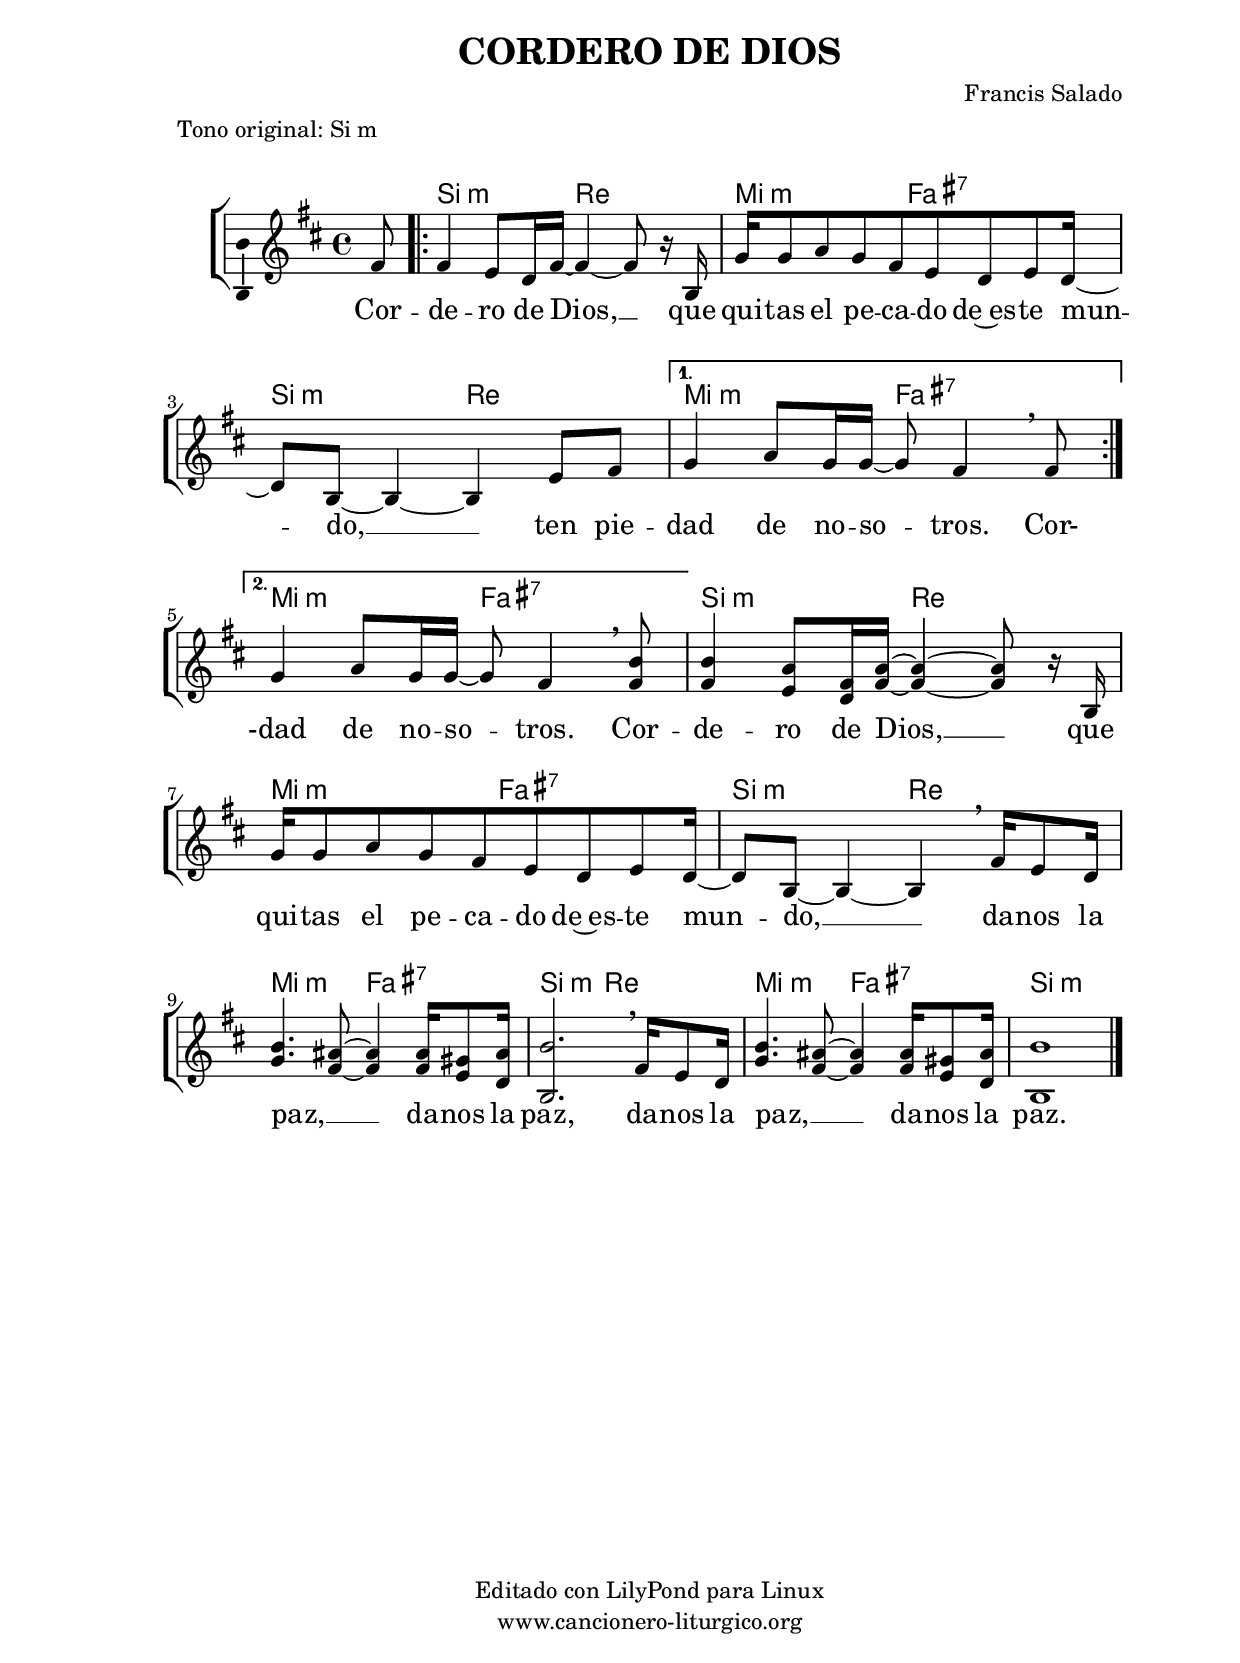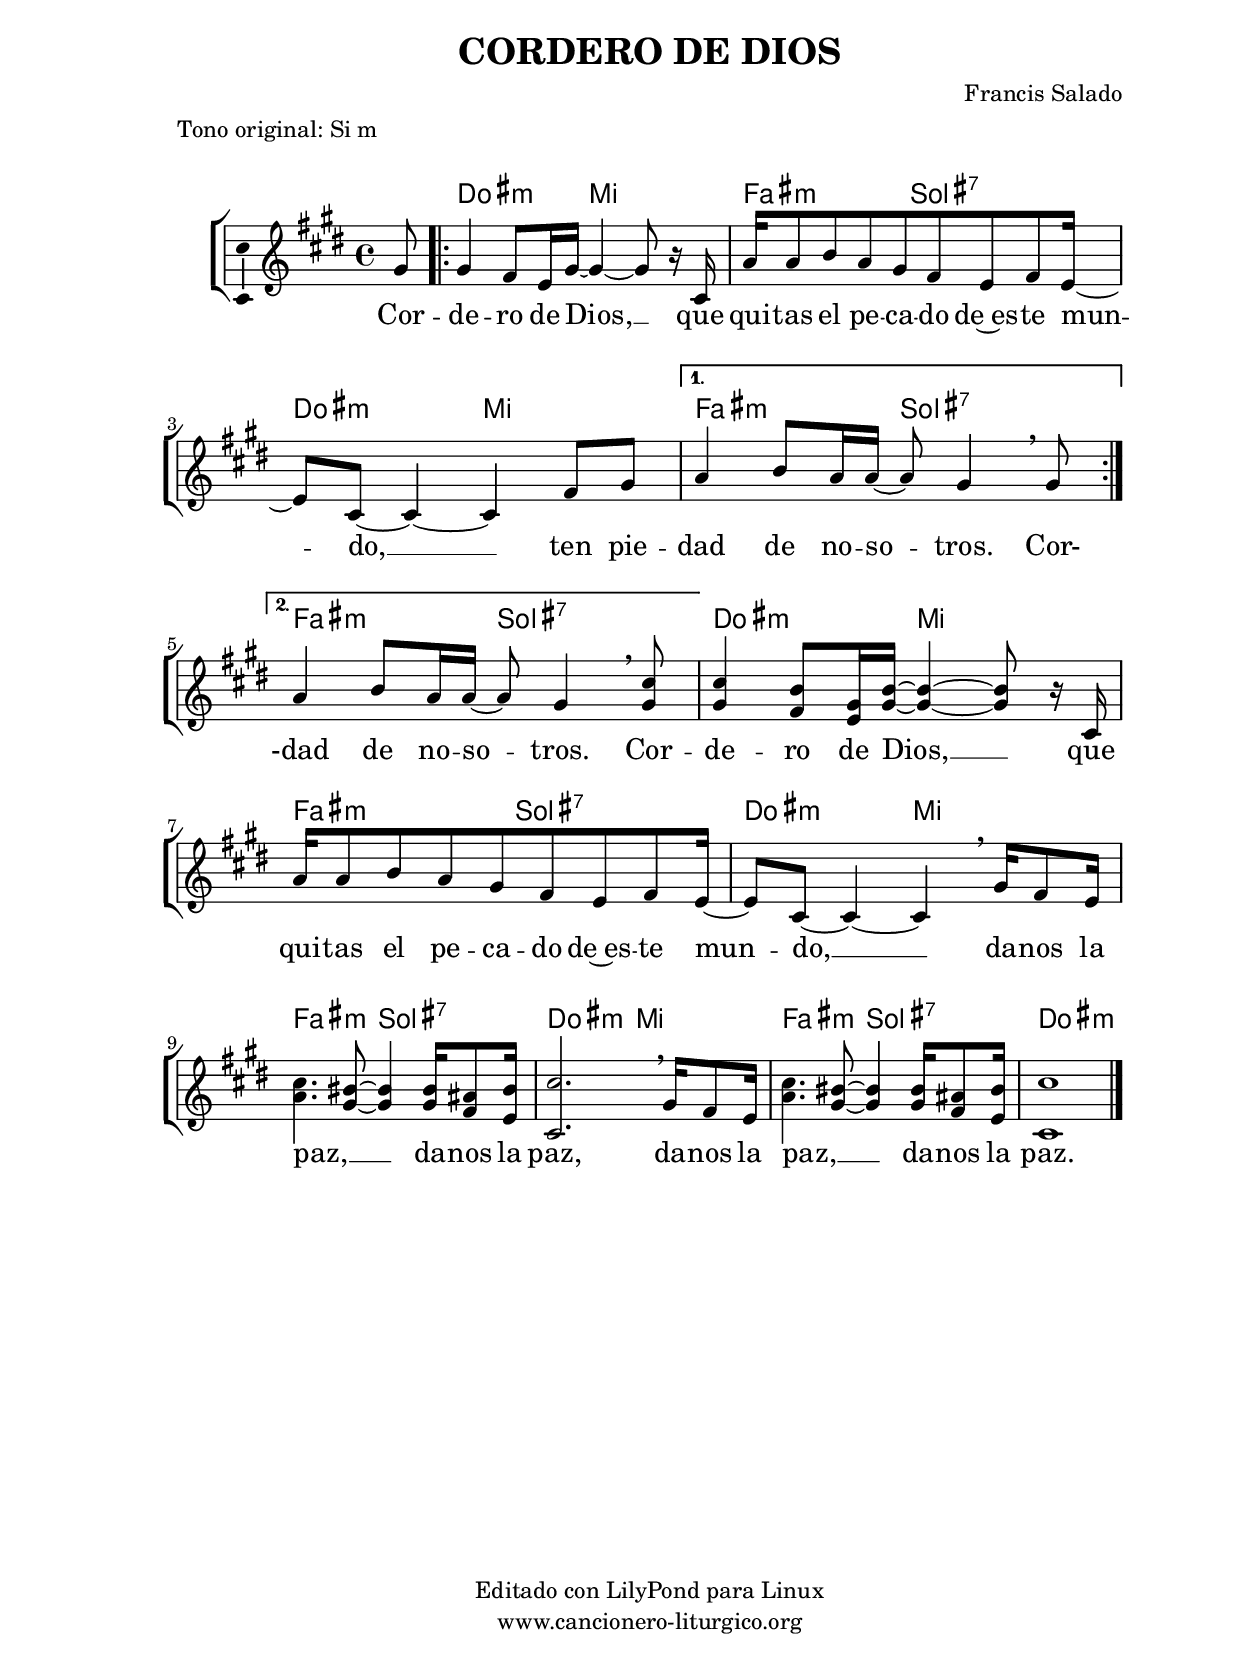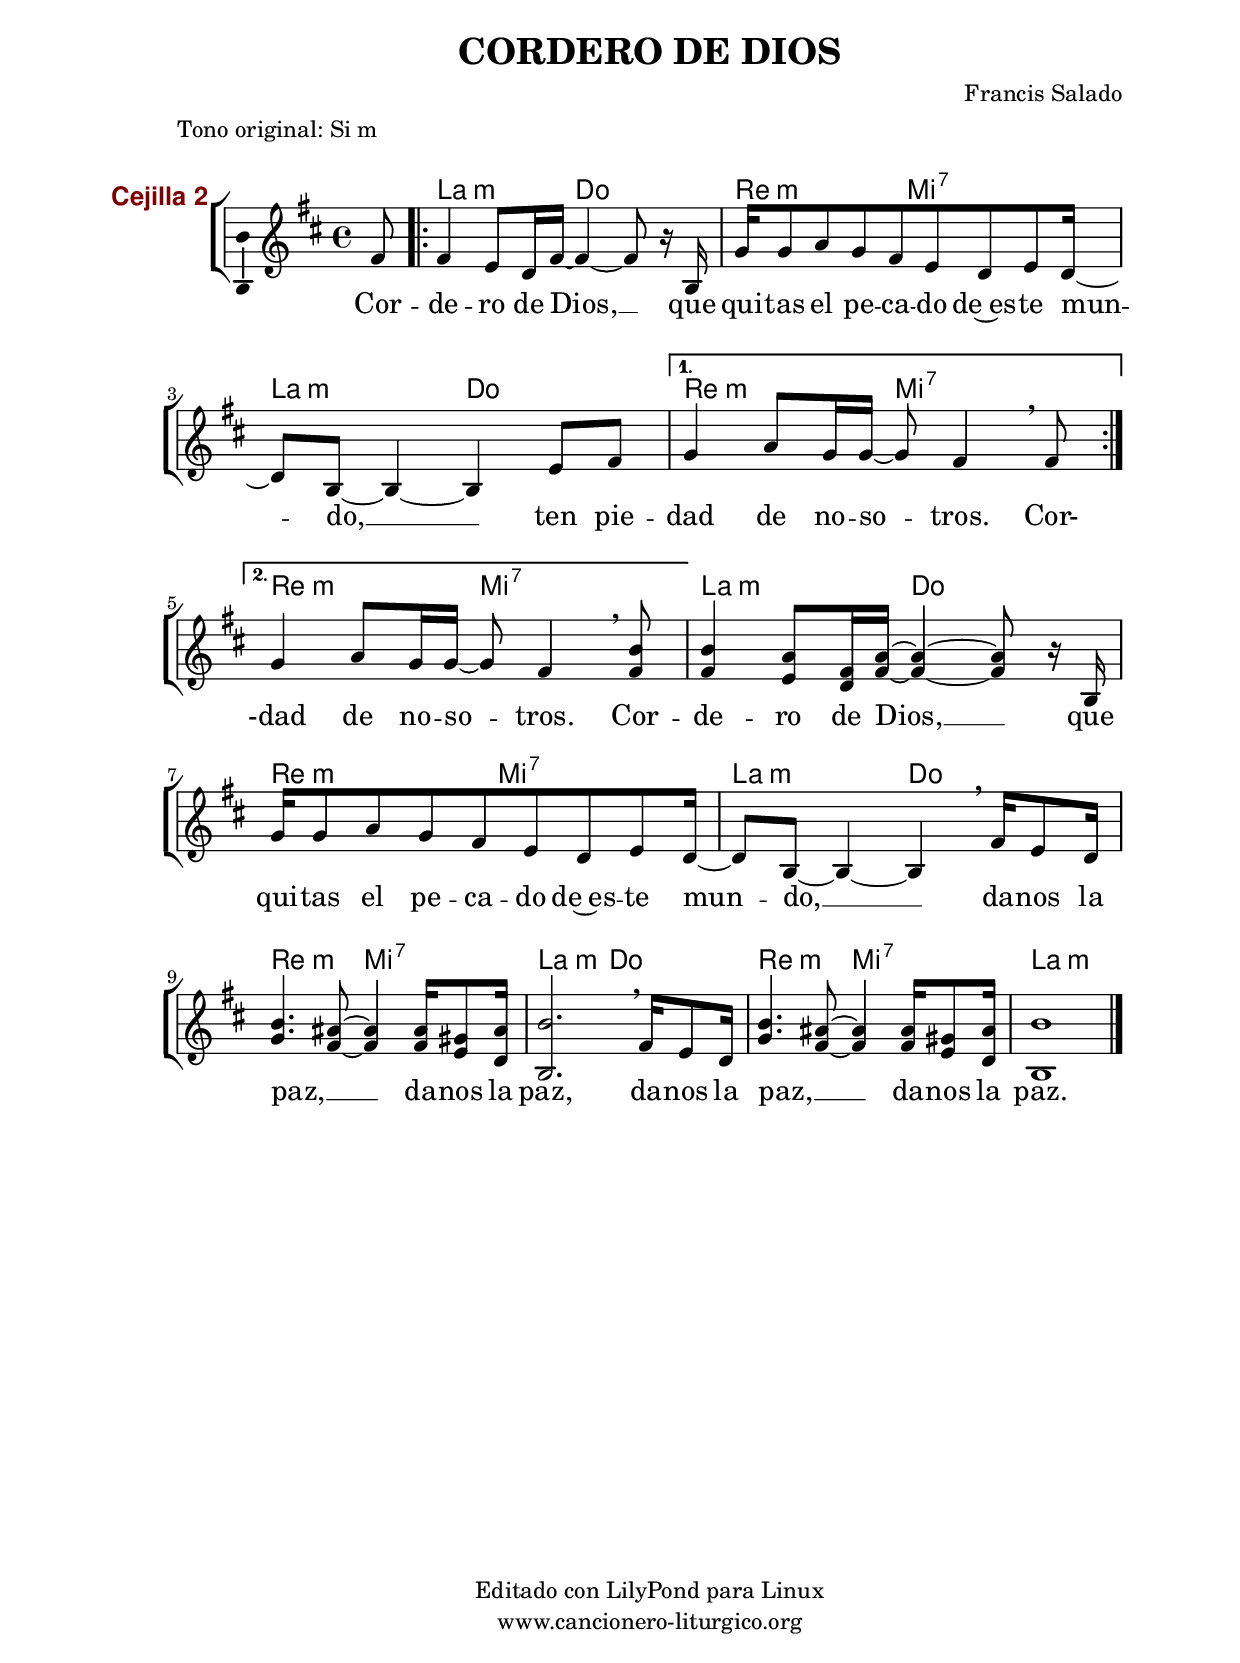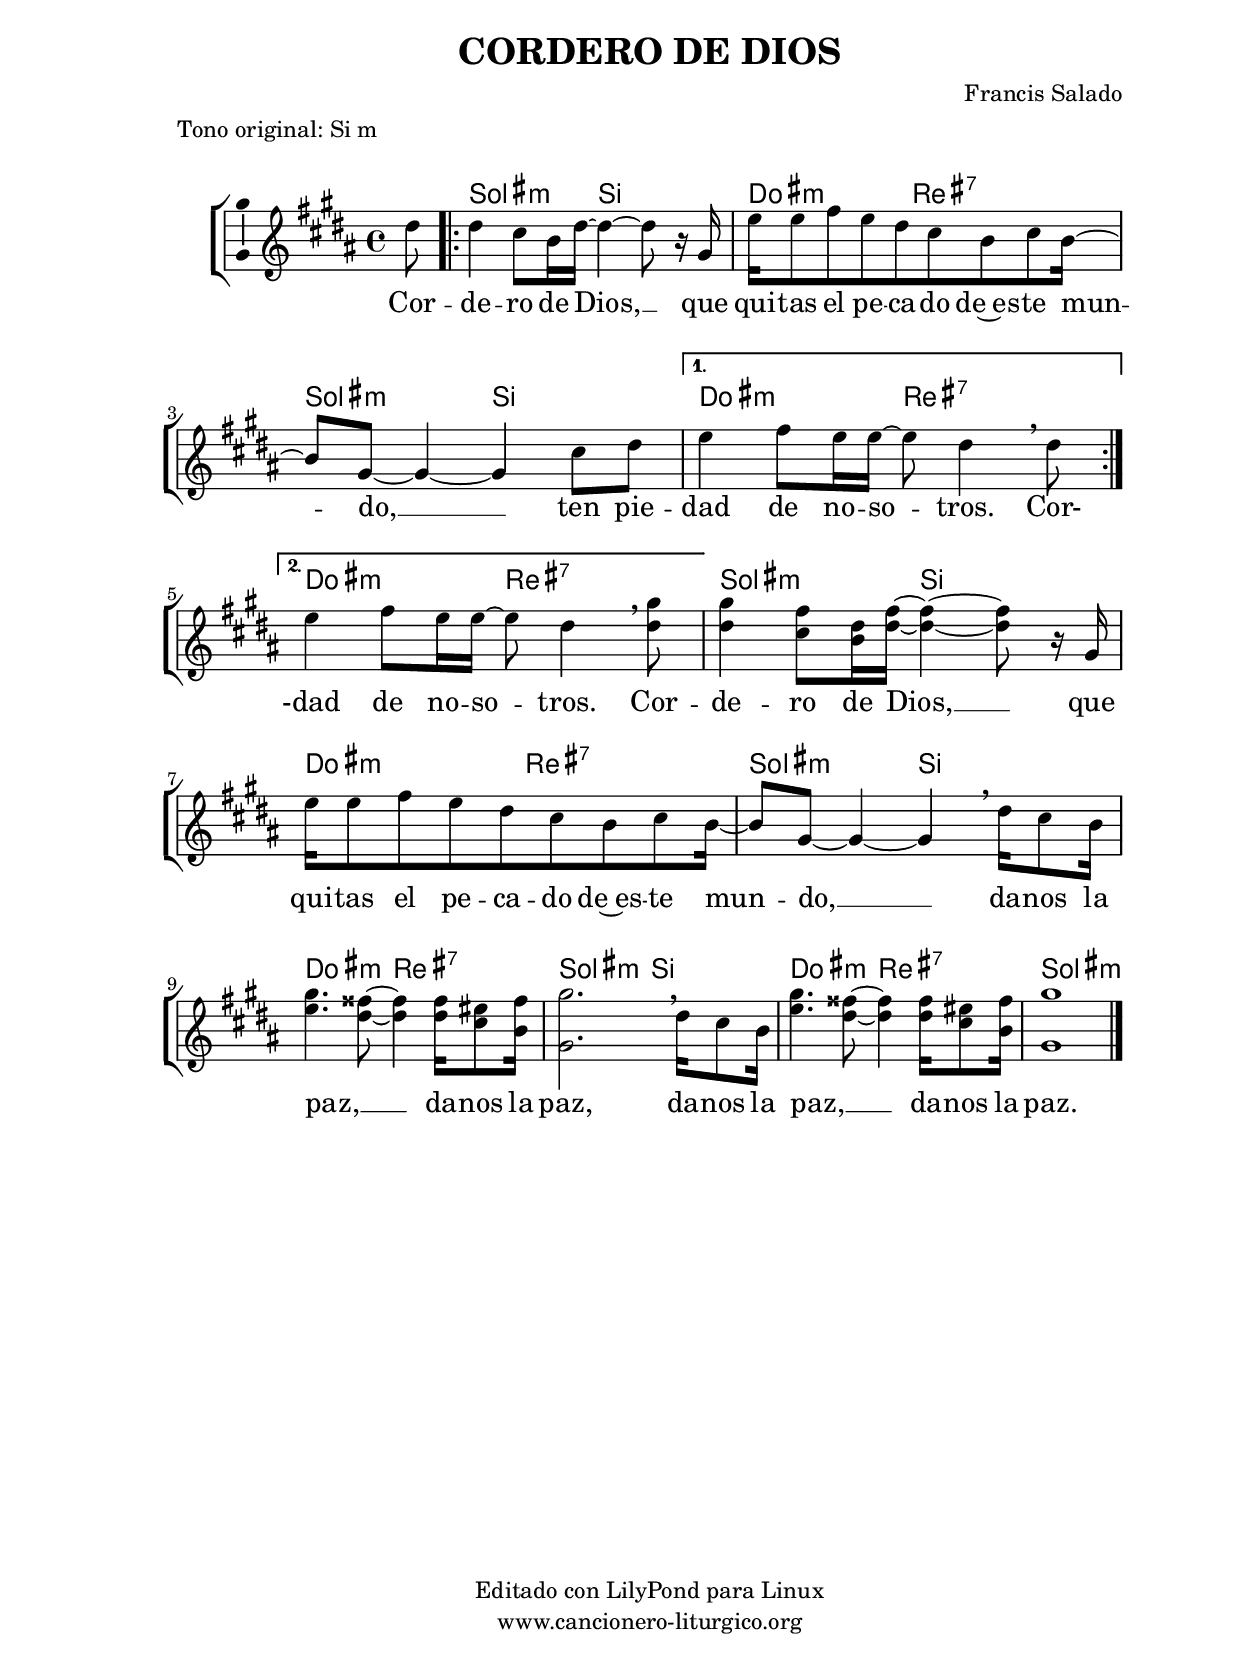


%versión de lilypond para la que se ha escrito esta partitura:
\version "2.16.0"

	%Tamaño papel
	#(set-default-paper-size "a4")
	%Tamaño partitura
	#(set-global-staff-size 20)
	%No responde al pulsar sobre una nota
	#(ly:set-option 'point-and-click #f)

%parámetros del encabezamiento:
\header {
	title = "CORDERO DE DIOS"
	subtitle = ""
	composer = "Francis Salado"
	poet = ""
	meter = "Tono original: Si m"
	arranger = ""
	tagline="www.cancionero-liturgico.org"
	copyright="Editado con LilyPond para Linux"
	tiempo = ""
	usos = "Agnus"
	letra = ""
	}

%parámetros asociados al papel:
\paper  {
	oddHeaderMarkup = \markup {\fill-line { \on-the-fly #not-first-page \fromproperty #'header:title \on-the-fly #not-first-page \fromproperty #'header:composer }}
	evenHeaderMarkup = \markup {\fill-line { \fromproperty #'header:composer \fromproperty #'header:title }}
	#(set-paper-size "a4")
	print-page-number = ##f
	first-page-number = 1
	print-first-page-number = ##f
%	head-separation = 3.0 \cm
	top-margin = 2.0 \cm
	bottom-margin = 0.5\cm
%%%	bottom-margin = -2.0\cm
	left-margin = 3.0 \cm
	line-width = 16.0 \cm 
	indent = 8\mm
	interscoreline = 2.\mm
	between-system-space = 15\mm
%	para que las partituras no llenen la hoja:
	ragged-bottom = ##t
%	idem para la última hoja:
	ragged-last-bottom = ##f
%	para que las partituras llenen el ancho del papel:
	ragged-last = ##f
	after-title-space = 2.5 \cm
%page-count=1
system-count=5

	%Flexible Vertical Spacing
%	markup-markup-spacing =
%	#'((basic-distance . 15) (minimum-distance . 15) (padding . 3))
	markup-system-spacing =
	#'((basic-distance . 15) (minimum-distance . 15) (padding . 3))
	system-system-spacing =
	#'((basic-distance . 15) (minimum-distance . 15) (padding . 3))
	score-system-spacing =
	#'((basic-distance . 15) (minimum-distance . 15) (padding . 5))
%	top-system-spacing = % header
%	#'((basic-distance . 8) (minimum-distance . 0) (padding . 0))
%	top-markup-spacing =
%	#'((basic-distance . 20) (minimum-distance . 20) (padding . 0))
	last-bottom-spacing = % footer
	#'((basic-distance . 5) (minimum-distance . 5) (padding . 0))
%	score-markup-spacing =
%	#'((basic-distance . 16) (minimum-distance . 13) (padding . 0))

	}


%parámetros que afectan a toda la partitura:
global =  {
	%clave de sol (G):
	\clef G
	%armadura:
%	\transpose b a
	\key b \minor
	\tempo 4=83
	\set Score.tempoHideNote = ##t
	}


acordes = {
	\italianChords
	\chordmode {
%	\transpose b a
{

s8
\repeat volta 2{
b2:m d e:m fis:7 b:m d
}
\alternative {
{
e2:m fis:7
}
{
e2:m fis:7
}
}

b2:m d e:m fis:7 b:m d e:m fis:7 b:m d e:m fis:7
b1:m

}
}
}

melodia = 
%	\transpose b a
{
	\relative c'{
	\time 4/4

\partial8
fis8
\repeat volta 2{
fis4 e8 d16 fis~fis4~fis8 r16 b,16
g'16 g8 a g fis e d e d16~
d8 b~b4~b e8 fis
}
\alternative {
{
g4 a8 g16 g~g8 fis4 \breathe fis8
\break
}
{
g4 a8 g16 g~g8 fis4 \breathe <fis b>8
}
}

<fis b>4 <e a>8 <d fis>16 <fis a>~<fis a>4~<fis a>8 r16 b,16
g'16 g8 a g fis e d e d16~
d8 b~b4~b \breathe fis'16 e8 d16
<g b>4. <fis ais>8~<fis ais>4 <fis ais>16 <e gis>8 <d ais'>16
<b b'>2. \breathe fis'16 e8 d16
<g b>4. <fis ais>8~<fis ais>4 <fis ais>16 <e gis>8 <d ais'>16
<b b'>1

\bar "|."
	}
	}


texto = \lyricmode {
Cor -- de -- ro de Dios, __
que qui -- tas el pe -- ca -- do de~es -- te mun -- do, __
ten pie -- dad de no -- so -- tros.
Cor-
-dad de no -- so -- tros.

Cor -- de -- ro de Dios, __
que qui -- tas el pe -- ca -- do de~es -- te mun -- do, __
da -- nos la paz, __ _
da -- nos la paz,
da -- nos la paz, __ _
da -- nos la paz.

	}


acordesStaff = \context ChordNames = acordesStaff <<
	\set chordChanges = ##t
	\acordes
	>>


%%%%%%%%%%%%%%%%%%%%%%%%%%%%%%%%%%% CEJILLA %%%%%%%%%%%%%%%%%%%%%%%%%%%%%%%%%%%
acordescejilla = {
%%%	\override ChordNames.ChordName #'font-size = #-1
%%%	\override ChordNames.ChordName #'font-series = #'bold
	\transpose b a {
		\acordes
		}
	}

acordescejillaStaff = \context ChordNames = acordescejillaStaff <<
	\set Staff.instrumentName = \markup \with-color #darkred \larger \bold \sans "Cejilla 2"
	\set chordChanges = ##t
	\acordescejilla
	>>
%%%%%%%%%%%%%%%%%%%%%%%%%%%%%%%%%%% CEJILLA %%%%%%%%%%%%%%%%%%%%%%%%%%%%%%%%%%%


vozStaff = \context Voice = vozStaff
\with {\consists "Ambitus_engraver"}
<<
%	\set Staff.instrumentName = ""
%	\set Staff.shortInstrumentName = ""
%	\set Staff.midiInstrument = #"clarinet"
%	\set Staff.midiInstrument = #"cello"
%	\set Staff.midiInstrument = #"flute"
	\set Staff.midiInstrument = #"electric guitar (jazz)"
%	\set Staff.midiInstrument = #"english horn"
%	\set Staff.midiInstrument = #"violin"
%	\set Staff.midiInstrument = #"glockenspiel"
	\set Staff.midiMinimumVolume = #0.7
	\set Staff.midiMaximumVolume = #0.9
	\global
	\melodia
	>>

textoStaff = \context Lyrics = textoStaff <<
	\lyricsto vozStaff \texto
	>>


\book {
	\score {
		\context ChoirStaff {
			\override StaffGroup.SystemStartBracket #'collapse-height = #1
			\override Score.SystemStartBar #'collapse-height = #1
			<<
			\acordesStaff
			\vozStaff
			\textoStaff
			>>
			}
		\layout {
	    		\context {
				\Lyrics
				\override LyricText #'font-size = #2
				}
	   		 \context {
				\Score
				\override StaffSymbol #'staff-space = #(magstep +3)
				}
			}
		}
	\score {
		\unfoldRepeats
		\context ChoirStaff {
			<<
			\acordesStaff
			\vozStaff
			>>
			}
		\midi {
	  		\context {
	  			\Score
				tempoWholesPerMinute = #(ly:make-moment 70 4)
				}
			}
		}
	}


%Partitura para guitarra
#(define output-suffix "G")
\book {
	\score {
		\context ChoirStaff {
			\override StaffGroup.SystemStartBracket #'collapse-height = #1
			\override Score.SystemStartBar #'collapse-height = #1
			<<
			\acordescejillaStaff
			\vozStaff
			\textoStaff
			>>
			}
		\layout {
%%%%%%%%%%%%%%%%%%%%%%%%%%%%%%%%%%% CEJILLA %%%%%%%%%%%%%%%%%%%%%%%%%%%%%%%%%%%
			\context {
				\ChordNames \consists Instrument_name_engraver
				}
%%%%%%%%%%%%%%%%%%%%%%%%%%%%%%%%%%% CEJILLA %%%%%%%%%%%%%%%%%%%%%%%%%%%%%%%%%%%
	    		\context {
				\Lyrics
				\override LyricText #'font-size = #2
				}
	   		 \context {
				\Score
				\override StaffSymbol #'staff-space = #(magstep +3)
				}
			}
		}
	}


#(define output-suffix "C")
\book {
	\score {
		\context ChoirStaff {
			\override StaffGroup.SystemStartBracket #'collapse-height = #1
			\override Score.SystemStartBar #'collapse-height = #1
\transpose c d
			<<
			\acordesStaff
			\vozStaff
			\textoStaff
			>>
			}
		\layout {
	    		\context {
				\Lyrics
				\override LyricText #'font-size = #2
				}
	   		 \context {
				\Score
				\override StaffSymbol #'staff-space = #(magstep +3)
				}
			}
		}
	}


#(define output-suffix "S")
\book {
	\score {
		\context ChoirStaff {
			\override StaffGroup.SystemStartBracket #'collapse-height = #1
			\override Score.SystemStartBar #'collapse-height = #1
\transpose c a
			<<
			\acordesStaff
			\vozStaff
			\textoStaff
			>>
			}
		\layout {
	    		\context {
				\Lyrics
				\override LyricText #'font-size = #2
				}
	   		 \context {
				\Score
				\override StaffSymbol #'staff-space = #(magstep +3)
				}
			}
		}
	}


